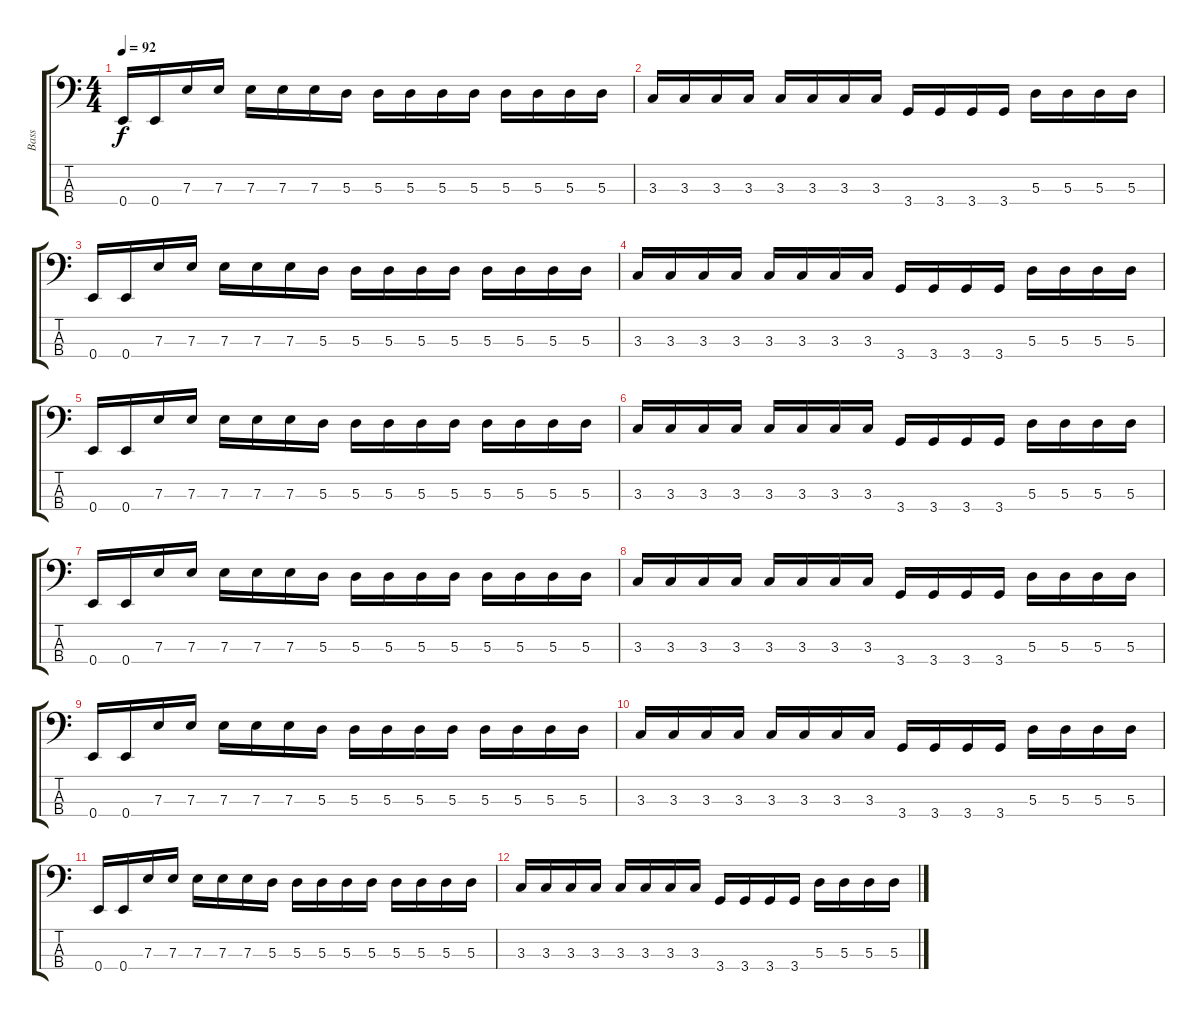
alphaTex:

\track ("Bass" "Bass") {instrument electricbassfinger}
\staff {score tabs}
\tuning (G2 D2 A1 E1) {hide}
\ts (4 4)
\tempo 92
\clef f4
\ks c
0.4.16{dy f} 0.4.16 7.3.16 7.3.16 7.3.16 7.3.16 7.3.16 5.3.16 5.3.16 5.3.16 5.3.16 5.3.16 5.3.16 5.3.16 5.3.16 5.3.16 |
3.3.16 3.3.16 3.3.16 3.3.16 3.3.16 3.3.16 3.3.16 3.3.16 3.4.16 3.4.16 3.4.16 3.4.16 5.3.16 5.3.16 5.3.16 5.3.16 |
0.4.16 0.4.16 7.3.16 7.3.16 7.3.16 7.3.16 7.3.16 5.3.16 5.3.16 5.3.16 5.3.16 5.3.16 5.3.16 5.3.16 5.3.16 5.3.16 |
3.3.16 3.3.16 3.3.16 3.3.16 3.3.16 3.3.16 3.3.16 3.3.16 3.4.16 3.4.16 3.4.16 3.4.16 5.3.16 5.3.16 5.3.16 5.3.16 |
0.4.16 0.4.16 7.3.16 7.3.16 7.3.16 7.3.16 7.3.16 5.3.16 5.3.16 5.3.16 5.3.16 5.3.16 5.3.16 5.3.16 5.3.16 5.3.16 |
3.3.16 3.3.16 3.3.16 3.3.16 3.3.16 3.3.16 3.3.16 3.3.16 3.4.16 3.4.16 3.4.16 3.4.16 5.3.16 5.3.16 5.3.16 5.3.16 |
0.4.16 0.4.16 7.3.16 7.3.16 7.3.16 7.3.16 7.3.16 5.3.16 5.3.16 5.3.16 5.3.16 5.3.16 5.3.16 5.3.16 5.3.16 5.3.16 |
3.3.16 3.3.16 3.3.16 3.3.16 3.3.16 3.3.16 3.3.16 3.3.16 3.4.16 3.4.16 3.4.16 3.4.16 5.3.16 5.3.16 5.3.16 5.3.16 |
0.4.16 0.4.16 7.3.16 7.3.16 7.3.16 7.3.16 7.3.16 5.3.16 5.3.16 5.3.16 5.3.16 5.3.16 5.3.16 5.3.16 5.3.16 5.3.16 |
3.3.16 3.3.16 3.3.16 3.3.16 3.3.16 3.3.16 3.3.16 3.3.16 3.4.16 3.4.16 3.4.16 3.4.16 5.3.16 5.3.16 5.3.16 5.3.16 |
0.4.16 0.4.16 7.3.16 7.3.16 7.3.16 7.3.16 7.3.16 5.3.16 5.3.16 5.3.16 5.3.16 5.3.16 5.3.16 5.3.16 5.3.16 5.3.16 |
3.3.16 3.3.16 3.3.16 3.3.16 3.3.16 3.3.16 3.3.16 3.3.16 3.4.16 3.4.16 3.4.16 3.4.16 5.3.16 5.3.16 5.3.16 5.3.16
